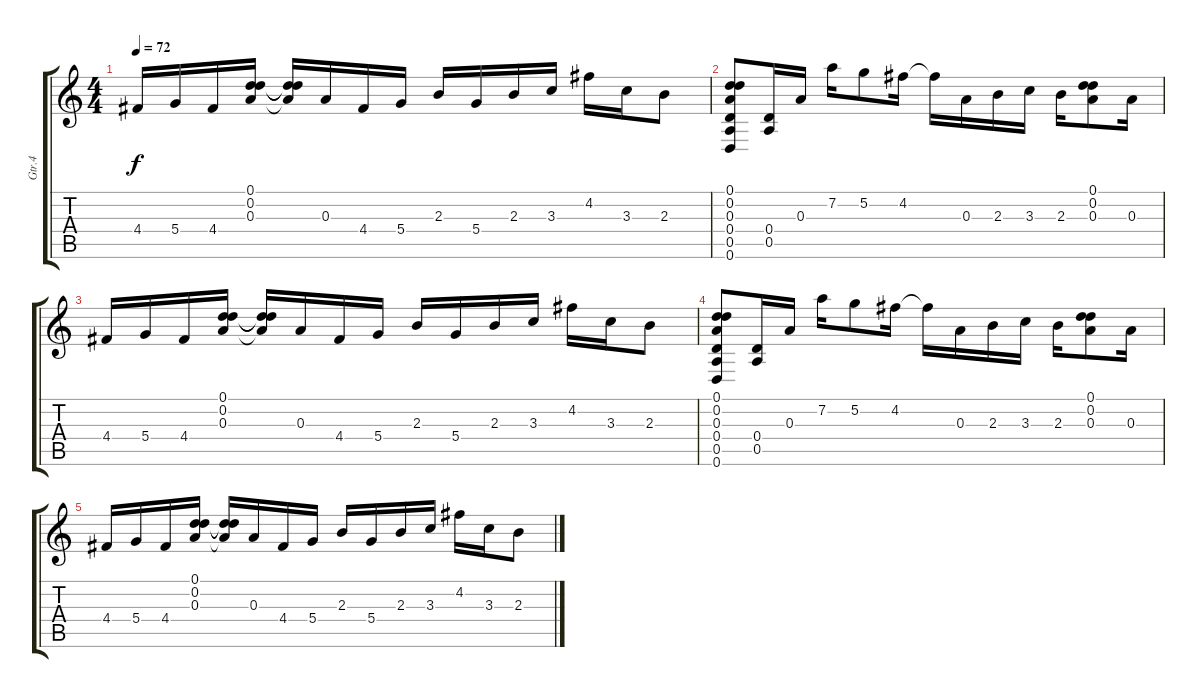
\track ("Gtr.4" "Gtr.4") {instrument electricguitarclean}
\staff {score tabs}
\tuning (D4 D4 A3 D3 A2 D2) {hide}
\ts (4 4)
\tempo 72
\clef g2
\ks c
4.4.16{dy f} 5.4.16 4.4.16 (0.1 0.2 0.3).16 (0.1{t} 0.2{t} 0.3{t}).16 0.3.16 4.4.16 5.4.16 2.3.16 5.4.16 2.3.16 3.3.16 4.2.16 3.3.16 2.3.8 |
(0.1 0.2 0.3 0.4 0.5 0.6).8 (0.4 0.5).16 0.3.16 7.2.16 5.2.8 4.2.16 4.2{t}.16 0.3.16 2.3.16 3.3.16 2.3.16 (0.1 0.2 0.3).8 0.3.16 |
4.4.16 5.4.16 4.4.16 (0.1 0.2 0.3).16 (0.1{t} 0.2{t} 0.3{t}).16 0.3.16 4.4.16 5.4.16 2.3.16 5.4.16 2.3.16 3.3.16 4.2.16 3.3.16 2.3.8 |
(0.1 0.2 0.3 0.4 0.5 0.6).8 (0.4 0.5).16 0.3.16 7.2.16 5.2.8 4.2.16 4.2{t}.16 0.3.16 2.3.16 3.3.16 2.3.16 (0.1 0.2 0.3).8 0.3.16 |
4.4.16 5.4.16 4.4.16 (0.1 0.2 0.3).16 (0.1{t} 0.2{t} 0.3{t}).16 0.3.16 4.4.16 5.4.16 2.3.16 5.4.16 2.3.16 3.3.16 4.2.16 3.3.16 2.3.8
